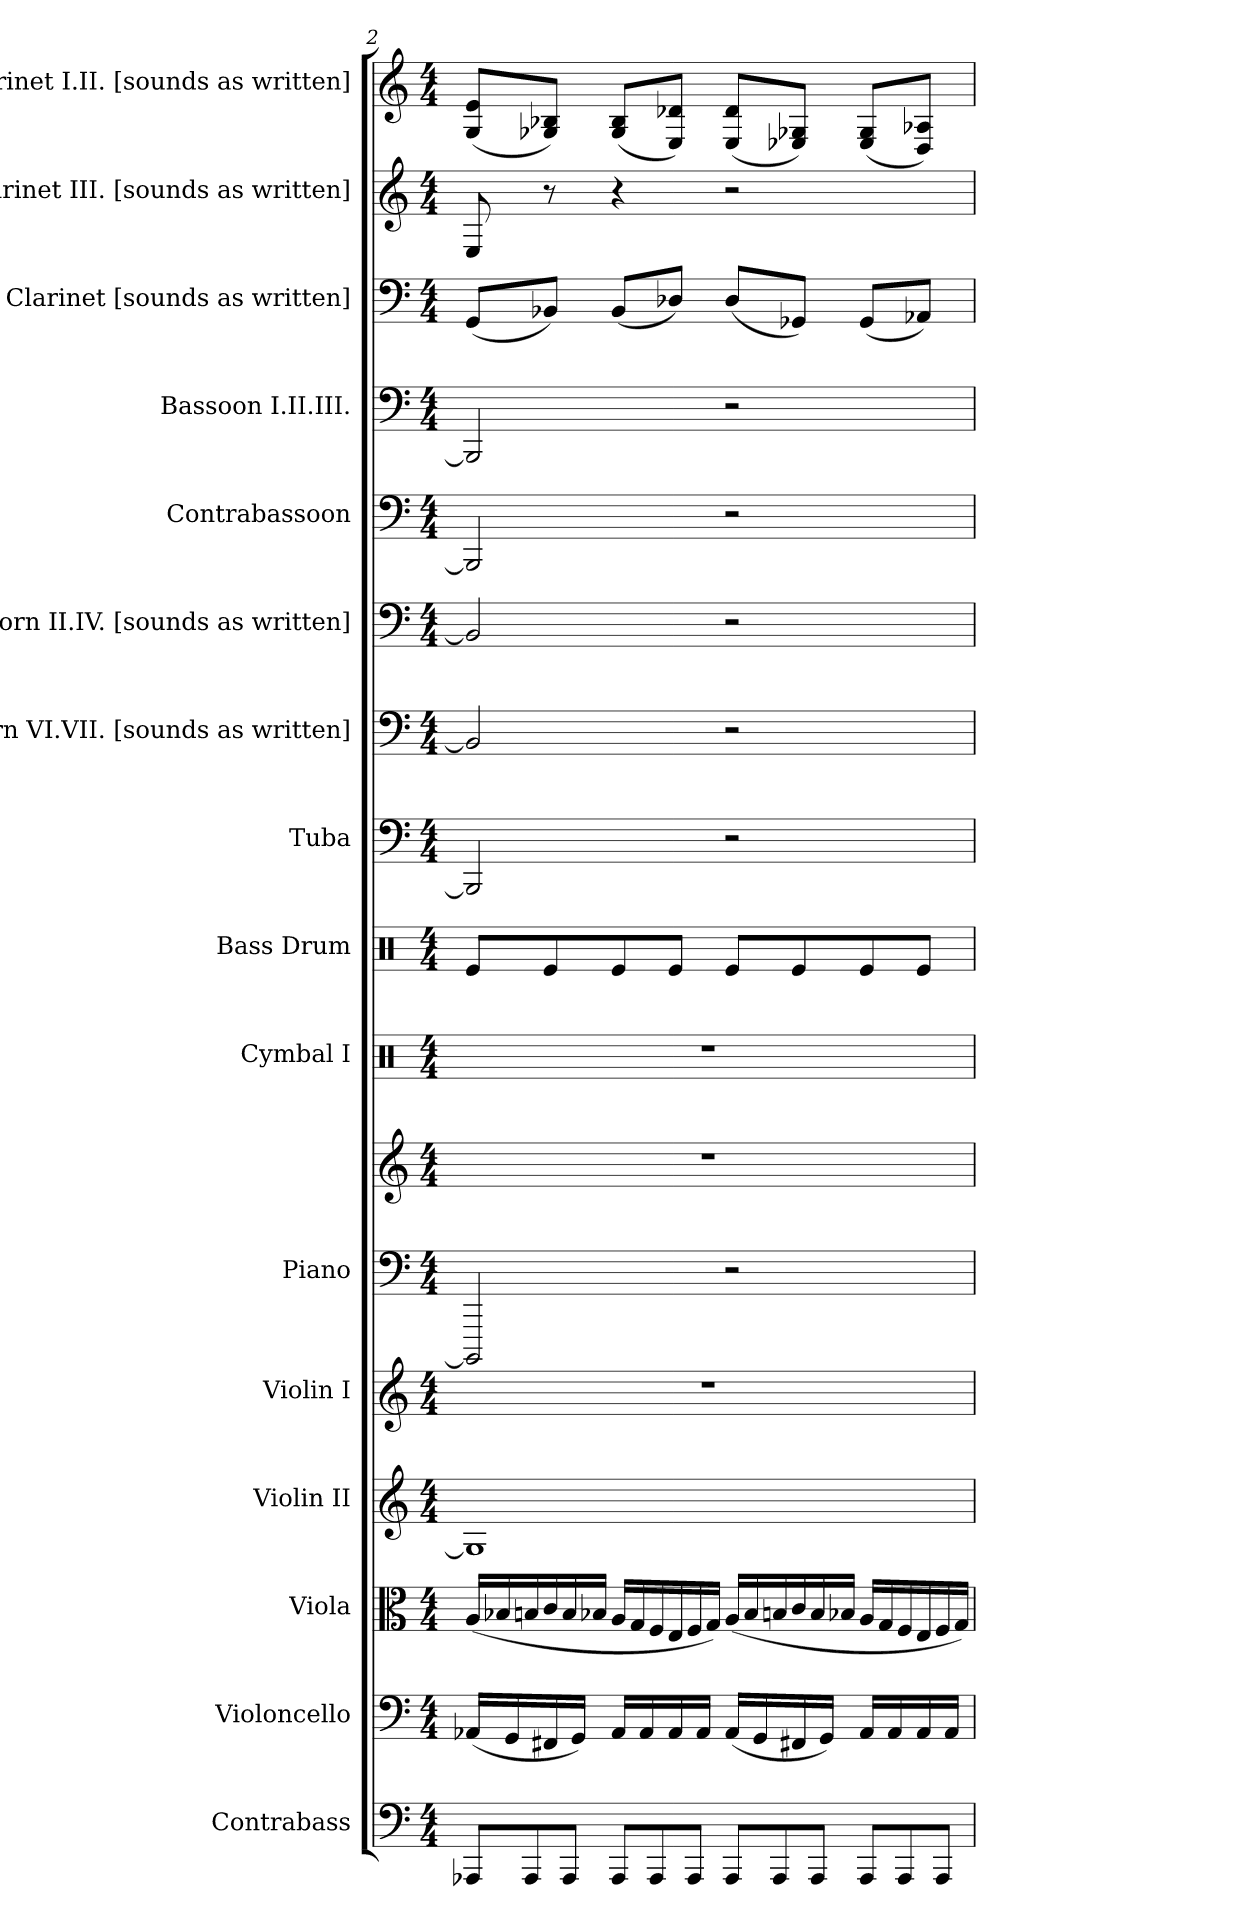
**kern	**kern	**kern	**kern	**kern	**kern	**kern	**kern	**kern	**kern	**kern	**kern	**kern	**kern	**kern	**kern	**kern
*part16	*part15	*part14	*part13	*part12	*part11	*part11	*part10	*part9	*part8	*part7	*part6	*part5	*part4	*part3	*part2	*part1
*staff17	*staff16	*staff15	*staff14	*staff13	*staff12	*staff11	*staff10	*staff9	*staff8	*staff7	*staff6	*staff5	*staff4	*staff3	*staff2	*staff1
*I"Contrabass	*I"Violoncello	*I"Viola	*I"Violin II	*I"Violin I	*I"Piano	*	*I"Cymbal I	*I"Bass Drum	*I"Tuba	*I"Horn VI.VII. [sounds as written]	*I"Horn II.IV. [sounds as written]	*I"Contrabassoon	*I"Bassoon I.II.III.	*I"Bass Clarinet [sounds as written]	*I"Clarinet III. [sounds as written]	*I"Clarinet I.II. [sounds as written]
*I'Cb.	*I'Vc.	*I'Vla.	*I'Vln. II	*I'Vln. I	*I'Pno	*	*I'Cym.	*I'Gr C.	*I'Tba.	*I'Hn.	*I'Hn.	*I'Cbsn.	*I'Bsn.	*I'B.Cl.	*I'Cl.	*I'Cl.
*clefF4	*clefF4	*clefC3	*clefG2	*clefG2	*clefF4	*clefG2	*clefX	*clefX	*clefF4	*clefF4	*clefF4	*clefF4	*clefF4	*clefF4	*clefG2	*clefG2
*k[]	*k[]	*k[]	*k[]	*k[]	*k[]	*k[]	*k[]	*k[]	*k[]	*k[]	*k[]	*k[]	*k[]	*k[]	*k[]	*k[]
*C:	*C:	*C:	*C:	*C:	*C:	*C:	*C:	*C:	*C:	*C:	*C:	*C:	*C:	*C:	*C:	*C:
*M4/4	*M4/4	*M4/4	*M4/4	*M4/4	*M4/4	*M4/4	*M4/4	*M4/4	*M4/4	*M4/4	*M4/4	*M4/4	*M4/4	*M4/4	*M4/4	*M4/4
*Xtuplet	*	*Xtuplet	*	*	*	*	*	*	*	*	*	*	*	*	*	*
=2	=2	=2	=2	=2	=2	=2	=2	=2	=2	=2	=2	=2	=2	=2	=2	=2
12AAA-XL	(16AA-XLL	(24ALL	1G]	1r	2BBBB]	1r	1r	8Re/L	2BBB]	2BB]	2BB]	2BBB]	2BBB]	(8GGL	8E	(8G 8eL
.	.	24B-X	.	.	.	.	.	.	.	.	.	.	.	.	.	.
.	16GG	.	.	.	.	.	.	.	.	.	.	.	.	.	.	.
12AAA-	.	24Bn	.	.	.	.	.	.	.	.	.	.	.	.	.	.
.	16FF#X	24c	.	.	.	.	.	8Re/	.	.	.	.	.	8BB-XJ)	8r	8G-X 8B-XJ)
12AAA-J	.	24B	.	.	.	.	.	.	.	.	.	.	.	.	.	.
.	16GGJJ)	.	.	.	.	.	.	.	.	.	.	.	.	.	.	.
.	.	24B-XJJ	.	.	.	.	.	.	.	.	.	.	.	.	.	.
12AAA-L	16AA-LL	24ALL	.	.	.	.	.	8Re/	.	.	.	.	.	(8BB-L	4r	(8G- 8B-L
.	.	24G	.	.	.	.	.	.	.	.	.	.	.	.	.	.
.	16AA-	.	.	.	.	.	.	.	.	.	.	.	.	.	.	.
12AAA-	.	24F	.	.	.	.	.	.	.	.	.	.	.	.	.	.
.	16AA-	24E	.	.	.	.	.	8Re/J	.	.	.	.	.	8D-XJ)	.	8E 8d-XJ)
12AAA-J	.	24F	.	.	.	.	.	.	.	.	.	.	.	.	.	.
.	16AA-JJ	.	.	.	.	.	.	.	.	.	.	.	.	.	.	.
.	.	24GJJ)	.	.	.	.	.	.	.	.	.	.	.	.	.	.
12AAA-L	(16AA-LL	(24ALL	.	.	2r	.	.	8Re/L	2r	2r	2r	2r	2r	(8D-L	2r	(8E 8d-L
.	.	24B-	.	.	.	.	.	.	.	.	.	.	.	.	.	.
.	16GG	.	.	.	.	.	.	.	.	.	.	.	.	.	.	.
12AAA-	.	24Bn	.	.	.	.	.	.	.	.	.	.	.	.	.	.
.	16FF#X	24c	.	.	.	.	.	8Re/	.	.	.	.	.	8GG-XJ)	.	8E-X 8G-XJ)
12AAA-J	.	24B	.	.	.	.	.	.	.	.	.	.	.	.	.	.
.	16GGJJ)	.	.	.	.	.	.	.	.	.	.	.	.	.	.	.
.	.	24B-XJJ	.	.	.	.	.	.	.	.	.	.	.	.	.	.
12AAA-L	16AA-LL	24ALL	.	.	.	.	.	8Re/	.	.	.	.	.	(8GG-L	.	(8E- 8G-L
.	.	24G	.	.	.	.	.	.	.	.	.	.	.	.	.	.
.	16AA-	.	.	.	.	.	.	.	.	.	.	.	.	.	.	.
12AAA-	.	24F	.	.	.	.	.	.	.	.	.	.	.	.	.	.
.	16AA-	24E	.	.	.	.	.	8Re/J	.	.	.	.	.	8AA-XJ)	.	8D 8A-XJ)
12AAA-J	.	24F	.	.	.	.	.	.	.	.	.	.	.	.	.	.
.	16AA-JJ	.	.	.	.	.	.	.	.	.	.	.	.	.	.	.
.	.	24GJJ)	.	.	.	.	.	.	.	.	.	.	.	.	.	.
=	=	=	=	=	=	=	=	=	=	=	=	=	=	=	=	=
*-	*-	*-	*-	*-	*-	*-	*-	*-	*-	*-	*-	*-	*-	*-	*-	*-
